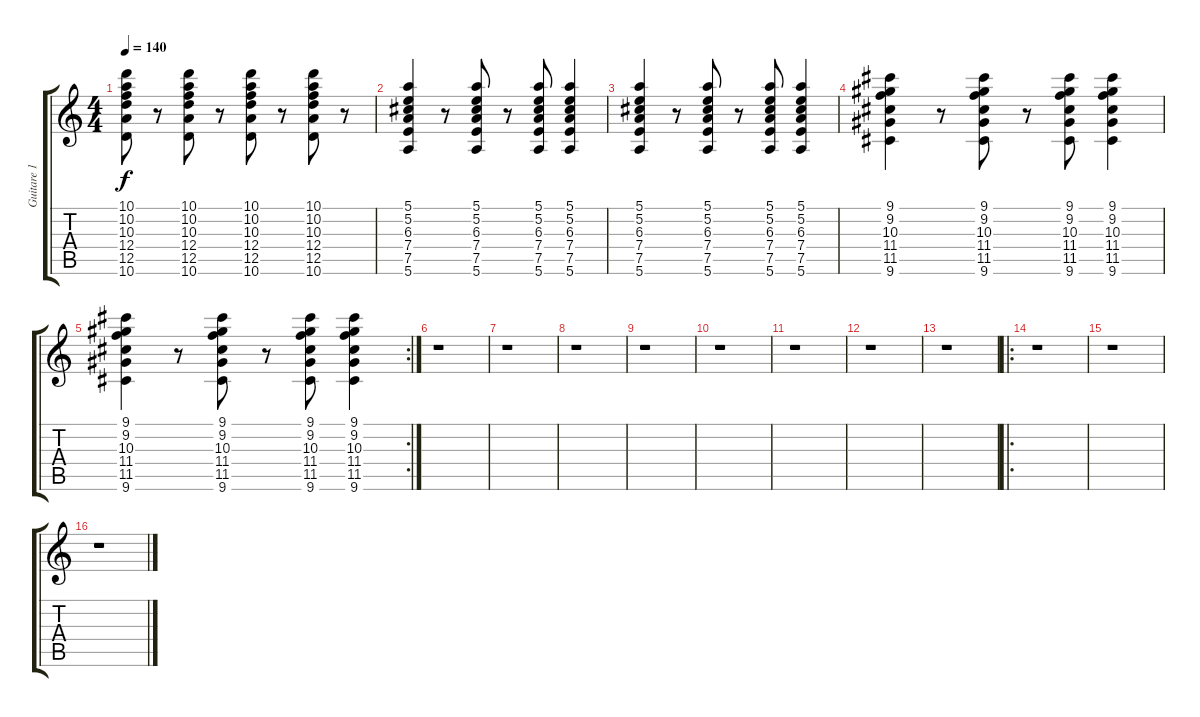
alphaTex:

\track ("Guitare 1" "Guitare 1") {instrument acousticguitarsteel}
\staff {score tabs}
\tuning (E4 B3 G3 D3 A2 E2) {hide}
\ts (4 4)
\tempo 140
\clef g2
\ks c
(10.1 10.2 10.3 12.4 12.5 10.6).8{dy f} r.8 (10.1 10.2 10.3 12.4 12.5 10.6).8 r.8 (10.1 10.2 10.3 12.4 12.5 10.6).8 r.8 (10.1 10.2 10.3 12.4 12.5 10.6).8 r.8 |
(5.1 5.2 6.3 7.4 7.5 5.6).4 r.8 (5.1 5.2 6.3 7.4 7.5 5.6).8 r.8 (5.1 5.2 6.3 7.4 7.5 5.6).8 (5.1 5.2 6.3 7.4 7.5 5.6).4 |
(5.1 5.2 6.3 7.4 7.5 5.6).4 r.8 (5.1 5.2 6.3 7.4 7.5 5.6).8 r.8 (5.1 5.2 6.3 7.4 7.5 5.6).8 (5.1 5.2 6.3 7.4 7.5 5.6).4 |
(9.1 9.2 10.3 11.4 11.5 9.6).4 r.8 (9.1 9.2 10.3 11.4 11.5 9.6).8 r.8 (9.1 9.2 10.3 11.4 11.5 9.6).8 (9.1 9.2 10.3 11.4 11.5 9.6).4 |
\rc 2
(9.1 9.2 10.3 11.4 11.5 9.6).4 r.8 (9.1 9.2 10.3 11.4 11.5 9.6).8 r.8 (9.1 9.2 10.3 11.4 11.5 9.6).8 (9.1 9.2 10.3 11.4 11.5 9.6).4 |
r.1 |
r.1 |
r.1 |
r.1 |
r.1 |
r.1 |
r.1 |
r.1 |
\ro
r.1 |
r.1 |
r.1
